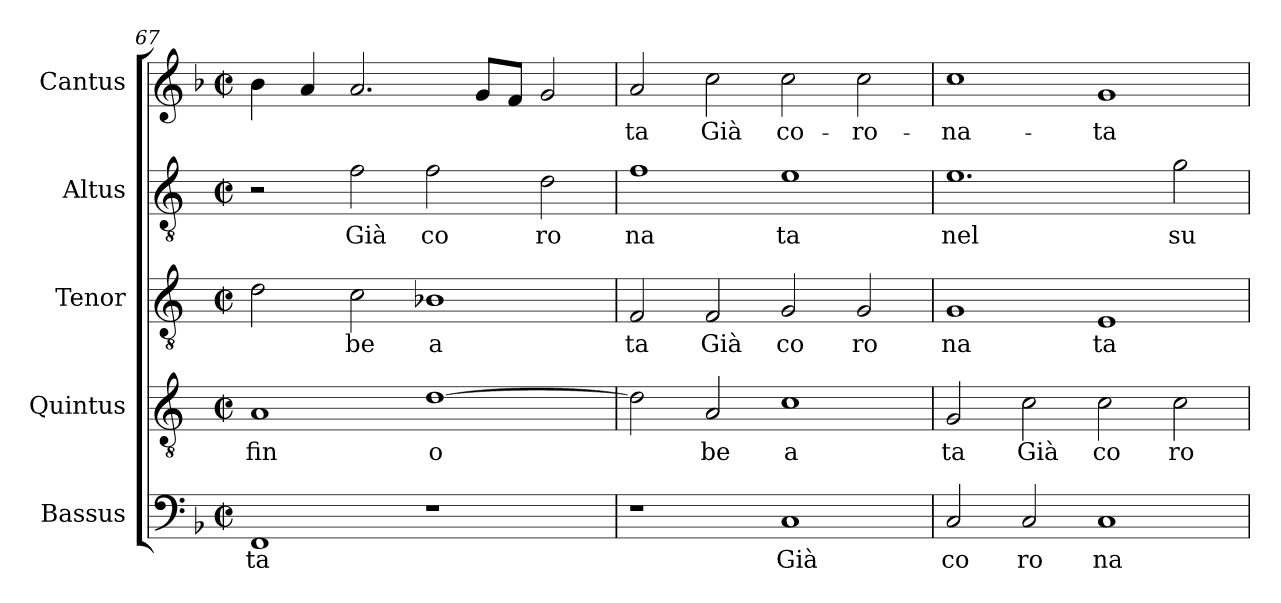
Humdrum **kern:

**kern	**text	**kern	**text	**kern	**text	**kern	**text	**kern	**text
*part5	*part5	*part4	*part4	*part3	*part3	*part2	*part2	*part1	*part1
*staff5	*staff5	*staff4	*staff4	*staff3	*staff3	*staff2	*staff2	*staff1	*staff1
*I"Bassus	*	*I"Quintus	*	*I"Tenor	*	*I"Altus	*	*I"Cantus	*
!!LO:LB:g=z
*clefF4	*	*clefGv2	*	*clefGv2	*	*clefGv2	*	*clefG2	*
*k[b-]	*	*k[]	*	*k[]	*	*k[]	*	*k[b-]	*
*F:	*	*C:	*	*C:	*	*C:	*	*F:	*
*M2/2	*	*M2/2	*	*M2/2	*	*M2/2	*	*M2/2	*
*met(c|)	*	*met(c|)	*	*met(c|)	*	*met(c|)	*	*met(c|)	*
=67	=67	=67	=67	=67	=67	=67	=67	=67	=67
!	!LO:LY:b:cj	!	!LO:LY:b:cj	!	!LO:LY:b:cj	!	!	!	!LO:LY:b:cj
1FF	-ta	1A	fin	2d\	.	2r	.	4b-\	--
!	!	!	!	!	!	!	!	!	!LO:LY:b:cj
.	.	.	.	.	.	.	.	4a/	--
!	!	!	!	!	!LO:LY:b:cj	!	!LO:LY:b:cj	!	!LO:LY:b:cj
.	.	.	.	2c\	be	2f\	Già	2.a/	--
!	!	!	!LO:LY:b:cj	!	!LO:LY:b:cj	!	!LO:LY:b:cj	!	!
1r	.	[>1d	o	1B-X	a	2f\	co	.	.
!	!	!	!	!	!	!	!	!	!LO:LY:b:cj
.	.	.	.	.	.	.	.	8g/L	--
!	!	!	!	!	!	!	!	!	!LO:LY:b:cj
.	.	.	.	.	.	.	.	8f/J	--
!	!	!	!	!	!	!	!LO:LY:b:cj	!	!LO:LY:b:cj
.	.	.	.	.	.	2d\	ro	2g/	--
=68	=68	=68	=68	=68	=68	=68	=68	=68	=68
!	!	!	!LO:LY:b:cj	!	!LO:LY:b:cj	!	!LO:LY:b:cj	!	!LO:LY:b:cj
1r	.	2d\]	.	2F/	ta	1f	na	2a/	-ta
!	!	!	!LO:LY:b:cj	!	!LO:LY:b:cj	!	!	!	!LO:LY:b:cj
.	.	2A/	be	2F/	Già	.	.	2cc\	Già
!	!LO:LY:b:cj	!	!LO:LY:b:cj	!	!LO:LY:b:cj	!	!LO:LY:b:cj	!	!LO:LY:b:cj
1C	Già	1c	a	2G/	co	1e	ta	2cc\	co-
!	!	!	!	!	!LO:LY:b:cj	!	!	!	!LO:LY:b:cj
.	.	.	.	2G/	ro	.	.	2cc\	-ro-
=69	=69	=69	=69	=69	=69	=69	=69	=69	=69
!	!LO:LY:b:cj	!	!LO:LY:b:cj	!	!LO:LY:b:cj	!	!LO:LY:b:cj	!	!LO:LY:b:cj
2C/	co	2G/	ta	1G	na	1.e	nel	1cc	-na-
!	!LO:LY:b:cj	!	!LO:LY:b:cj	!	!	!	!	!	!
2C/	ro	2c\	Già	.	.	.	.	.	.
!	!LO:LY:b:cj	!	!LO:LY:b:cj	!	!LO:LY:b:cj	!	!	!	!LO:LY:b:cj
1C	na	2c\	co	1E	ta	.	.	1g	-ta
!	!	!	!LO:LY:b:cj	!	!	!	!LO:LY:b:cj	!	!
.	.	2c\	ro	.	.	2g\	su	.	.
=	=	=	=	=	=	=	=	=	=
*-	*-	*-	*-	*-	*-	*-	*-	*-	*-
